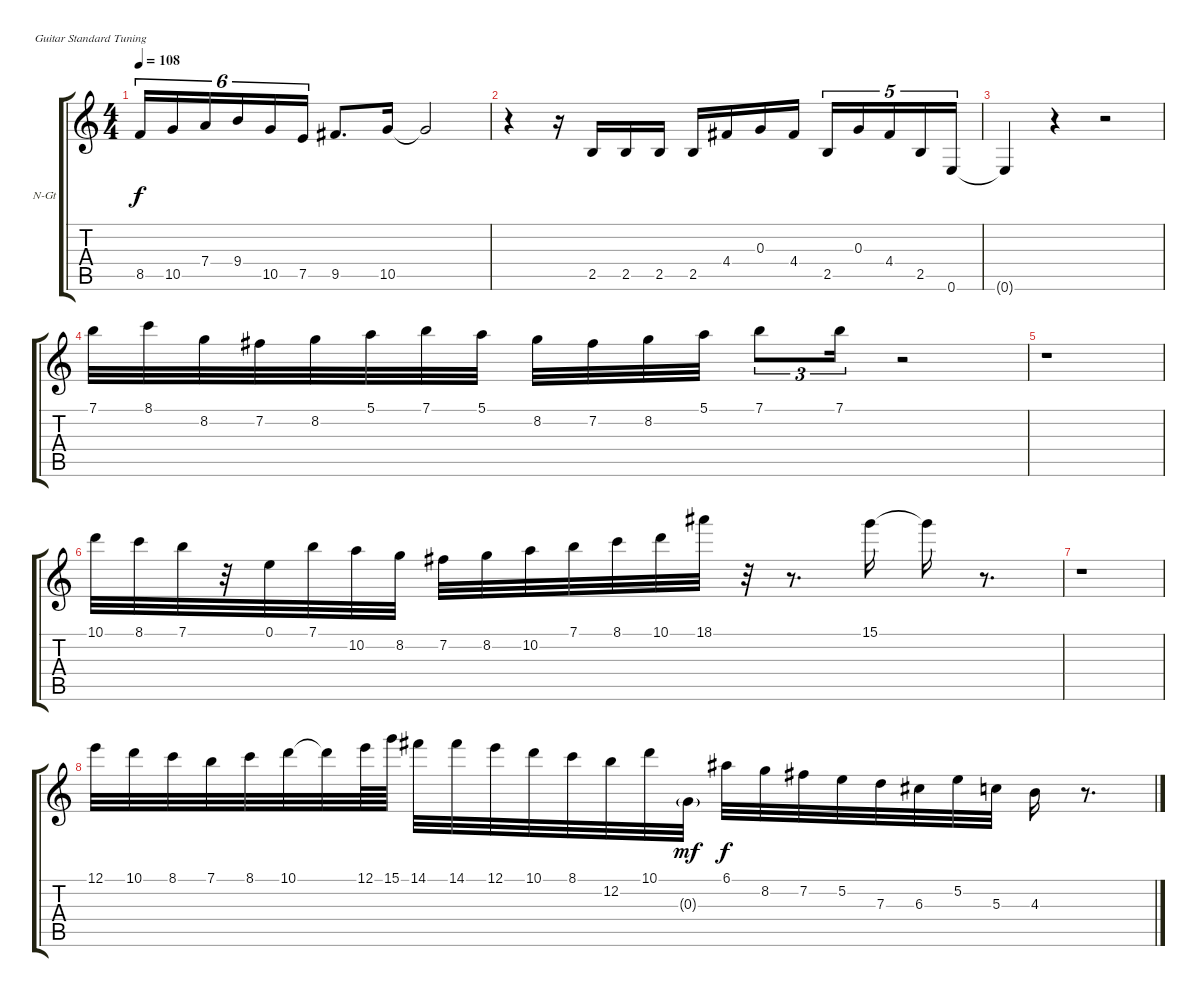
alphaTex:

\bracketExtendMode groupsimilarinstruments
\firstSystemTrackNameOrientation horizontal
\otherSystemsTrackNameOrientation horizontal
\track ("Al Di Meola" "N-Gt") {instrument acousticguitarnylon}
\staff {score tabs}
\tuning (E4 B3 G3 D3 A2 E2)
\ts (4 4)
\tempo 108
\clef g2
\ks c
8.5.16{tu (6 4) dy f} 10.5.16{tu (6 4)} 7.4.16{tu (6 4)} 9.4.16{tu (6 4)} 10.5.16{tu (6 4)} 7.5.16{tu (6 4)} 9.5.8{d} 10.5.16 10.5{t}.2 |
r.4 r.16 2.5.16 2.5.16 2.5.16 2.5.16 4.4.16 0.3.16 4.4.16 2.5.16{tu (5 4)} 0.3.16{tu (5 4)} 4.4.16{tu (5 4)} 2.5.16{tu (5 4)} 0.6.16{tu (5 4)} |
0.6{t}.4 r.4 r.2 |
7.1.32 8.1.32 8.2.32 7.2.32 8.2.32 5.1.32 7.1.32 5.1.32 8.2.32 7.2.32 8.2.32 5.1.32 7.1.8{tu (3 2)} 7.1.16{tu (3 2)} r.2 |
r.1 |
10.1.32 8.1.32 7.1.32 r.32 0.1.32 7.1.32 10.2.32 8.2.32 7.2.32 8.2.32 10.2.32 7.1.32 8.1.32 10.1.32 18.1.32 r.32 r.8{d} 15.1.16 15.1{t}.16 r.8{d} |
r.1 |
12.1.32 10.1.32 8.1.32 7.1.32 8.1.32 10.1.32 10.1{t}.32 12.1.64 15.1.64 14.1.32 14.1.32 12.1.32 10.1.32 8.1.32 12.2.32 10.1.32 0.3{g}.32{dy mf} 6.1.32{dy f} 8.2.32 7.2.32 5.2.32 7.3.32 6.3.32 5.2.32 5.3.32 4.3.16 r.8{d}
